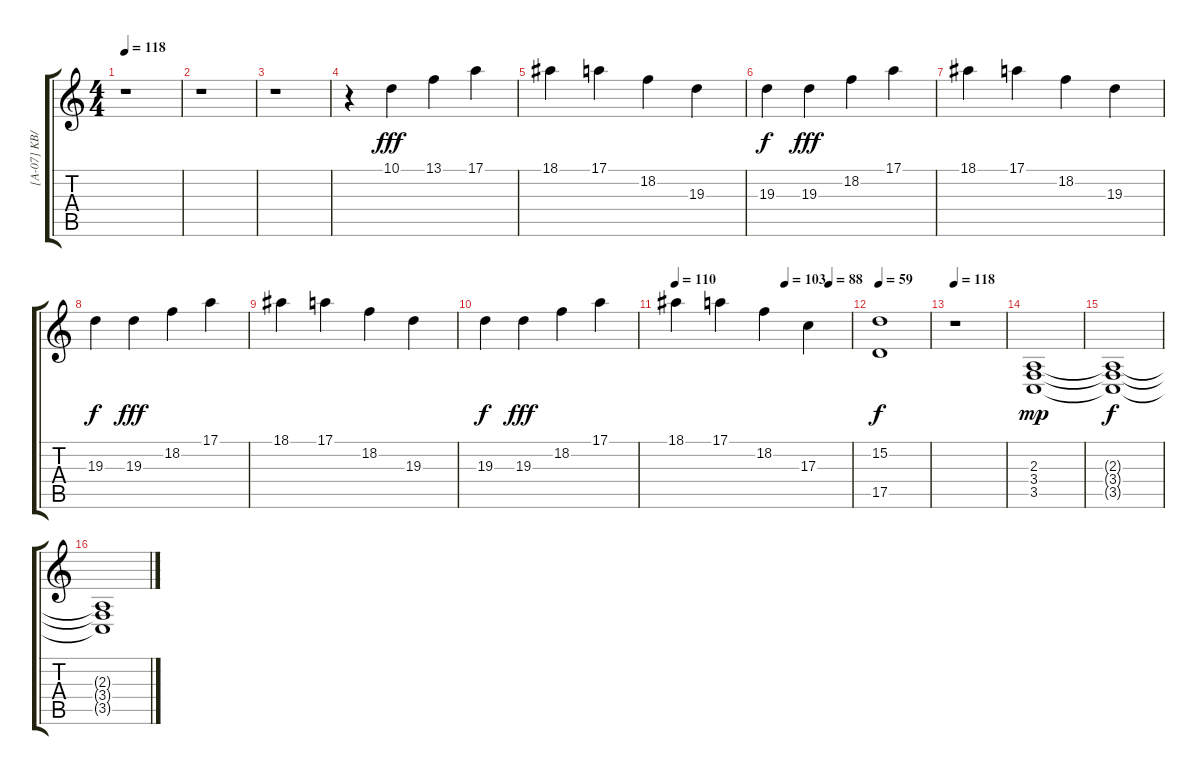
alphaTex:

\track ("[A-07] KB/CJO" "[A-07] KB/") {instrument brasssection}
\staff {score tabs}
\tuning (E4 B3 G3 D3 A2 E2) {hide}
\ts (4 4)
\tempo 118
\clef g2
\ks c
r.1{dy f} |
r.1 |
r.1 |
r.4 10.1.4{dy fff volume 11 balance 6 instrument electricpiano2} 13.1.4 17.1.4 |
18.1.4 17.1.4 18.2.4 19.3.4 |
19.3.4{dy f} 19.3.4{dy fff} 18.2.4 17.1.4 |
18.1.4 17.1.4 18.2.4 19.3.4 |
19.3.4{dy f} 19.3.4{dy fff} 18.2.4 17.1.4 |
18.1.4 17.1.4 18.2.4 19.3.4 |
19.3.4{dy f} 19.3.4{dy fff} 18.2.4 17.1.4 |
\tempo 110
\tempo (103 0.625)
\tempo (88 0.875)
18.1.4 17.1.4 18.2.4 17.3.4 |
\tempo 59
(15.2 17.5).1{dy f} |
\tempo 118
r.1 |
(2.3 3.4 3.5).1{dy mp volume 8 instrument stringensemble2} |
(2.3{t} 3.4{t} 3.5{t}).1{dy f} |
(2.3{t} 3.4{t} 3.5{t}).1
